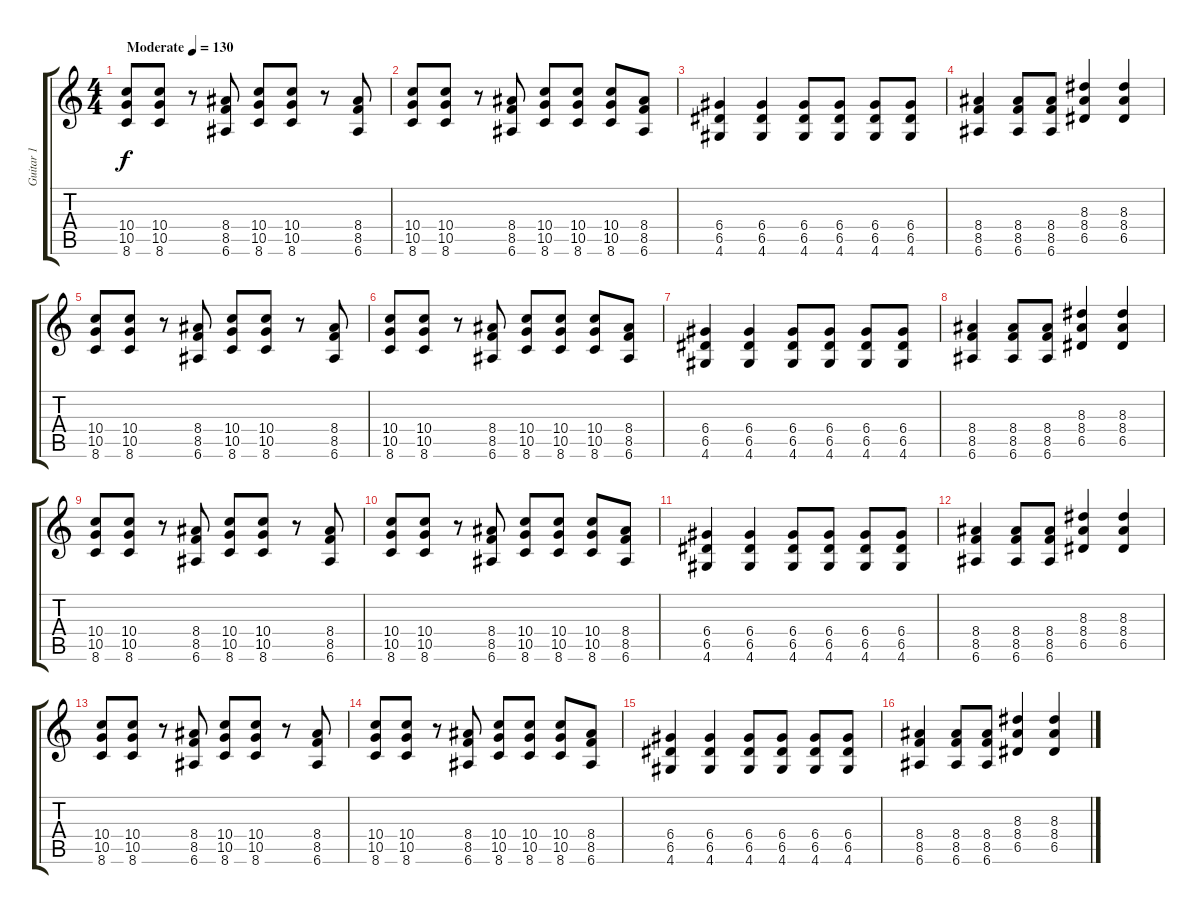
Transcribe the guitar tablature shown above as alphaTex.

\track ("Guitar 1" "Guitar 1") {instrument distortionguitar}
\staff {score tabs}
\tuning (E4 B3 G3 D3 A2 E2) {hide}
\ts (4 4)
\tempo (130 "Moderate")
\clef g2
\ks c
(10.4 10.5 8.6).8{dy f instrument distortionguitar} (10.4 10.5 8.6).8 r.8 (8.4 8.5 6.6).8 (10.4 10.5 8.6).8 (10.4 10.5 8.6).8 r.8 (8.4 8.5 6.6).8 |
(10.4 10.5 8.6).8 (10.4 10.5 8.6).8 r.8 (8.4 8.5 6.6).8 (10.4 10.5 8.6).8 (10.4 10.5 8.6).8 (10.4 10.5 8.6).8 (8.4 8.5 6.6).8 |
(6.4 6.5 4.6).4 (6.4 6.5 4.6).4 (6.4 6.5 4.6).8 (6.4 6.5 4.6).8 (6.4 6.5 4.6).8 (6.4 6.5 4.6).8 |
(8.4 8.5 6.6).4 (8.4 8.5 6.6).8 (8.4 8.5 6.6).8 (8.3 8.4 6.5).4 (8.3 8.4 6.5).4 |
(10.4 10.5 8.6).8 (10.4 10.5 8.6).8 r.8 (8.4 8.5 6.6).8 (10.4 10.5 8.6).8 (10.4 10.5 8.6).8 r.8 (8.4 8.5 6.6).8 |
(10.4 10.5 8.6).8 (10.4 10.5 8.6).8 r.8 (8.4 8.5 6.6).8 (10.4 10.5 8.6).8 (10.4 10.5 8.6).8 (10.4 10.5 8.6).8 (8.4 8.5 6.6).8 |
(6.4 6.5 4.6).4 (6.4 6.5 4.6).4 (6.4 6.5 4.6).8 (6.4 6.5 4.6).8 (6.4 6.5 4.6).8 (6.4 6.5 4.6).8 |
(8.4 8.5 6.6).4 (8.4 8.5 6.6).8 (8.4 8.5 6.6).8 (8.3 8.4 6.5).4 (8.3 8.4 6.5).4 |
(10.4 10.5 8.6).8 (10.4 10.5 8.6).8 r.8 (8.4 8.5 6.6).8 (10.4 10.5 8.6).8 (10.4 10.5 8.6).8 r.8 (8.4 8.5 6.6).8 |
(10.4 10.5 8.6).8 (10.4 10.5 8.6).8 r.8 (8.4 8.5 6.6).8 (10.4 10.5 8.6).8 (10.4 10.5 8.6).8 (10.4 10.5 8.6).8 (8.4 8.5 6.6).8 |
(6.4 6.5 4.6).4 (6.4 6.5 4.6).4 (6.4 6.5 4.6).8 (6.4 6.5 4.6).8 (6.4 6.5 4.6).8 (6.4 6.5 4.6).8 |
(8.4 8.5 6.6).4 (8.4 8.5 6.6).8 (8.4 8.5 6.6).8 (8.3 8.4 6.5).4 (8.3 8.4 6.5).4 |
(10.4 10.5 8.6).8 (10.4 10.5 8.6).8 r.8 (8.4 8.5 6.6).8 (10.4 10.5 8.6).8 (10.4 10.5 8.6).8 r.8 (8.4 8.5 6.6).8 |
(10.4 10.5 8.6).8 (10.4 10.5 8.6).8 r.8 (8.4 8.5 6.6).8 (10.4 10.5 8.6).8 (10.4 10.5 8.6).8 (10.4 10.5 8.6).8 (8.4 8.5 6.6).8 |
(6.4 6.5 4.6).4 (6.4 6.5 4.6).4 (6.4 6.5 4.6).8 (6.4 6.5 4.6).8 (6.4 6.5 4.6).8 (6.4 6.5 4.6).8 |
(8.4 8.5 6.6).4 (8.4 8.5 6.6).8 (8.4 8.5 6.6).8 (8.3 8.4 6.5).4 (8.3 8.4 6.5).4
